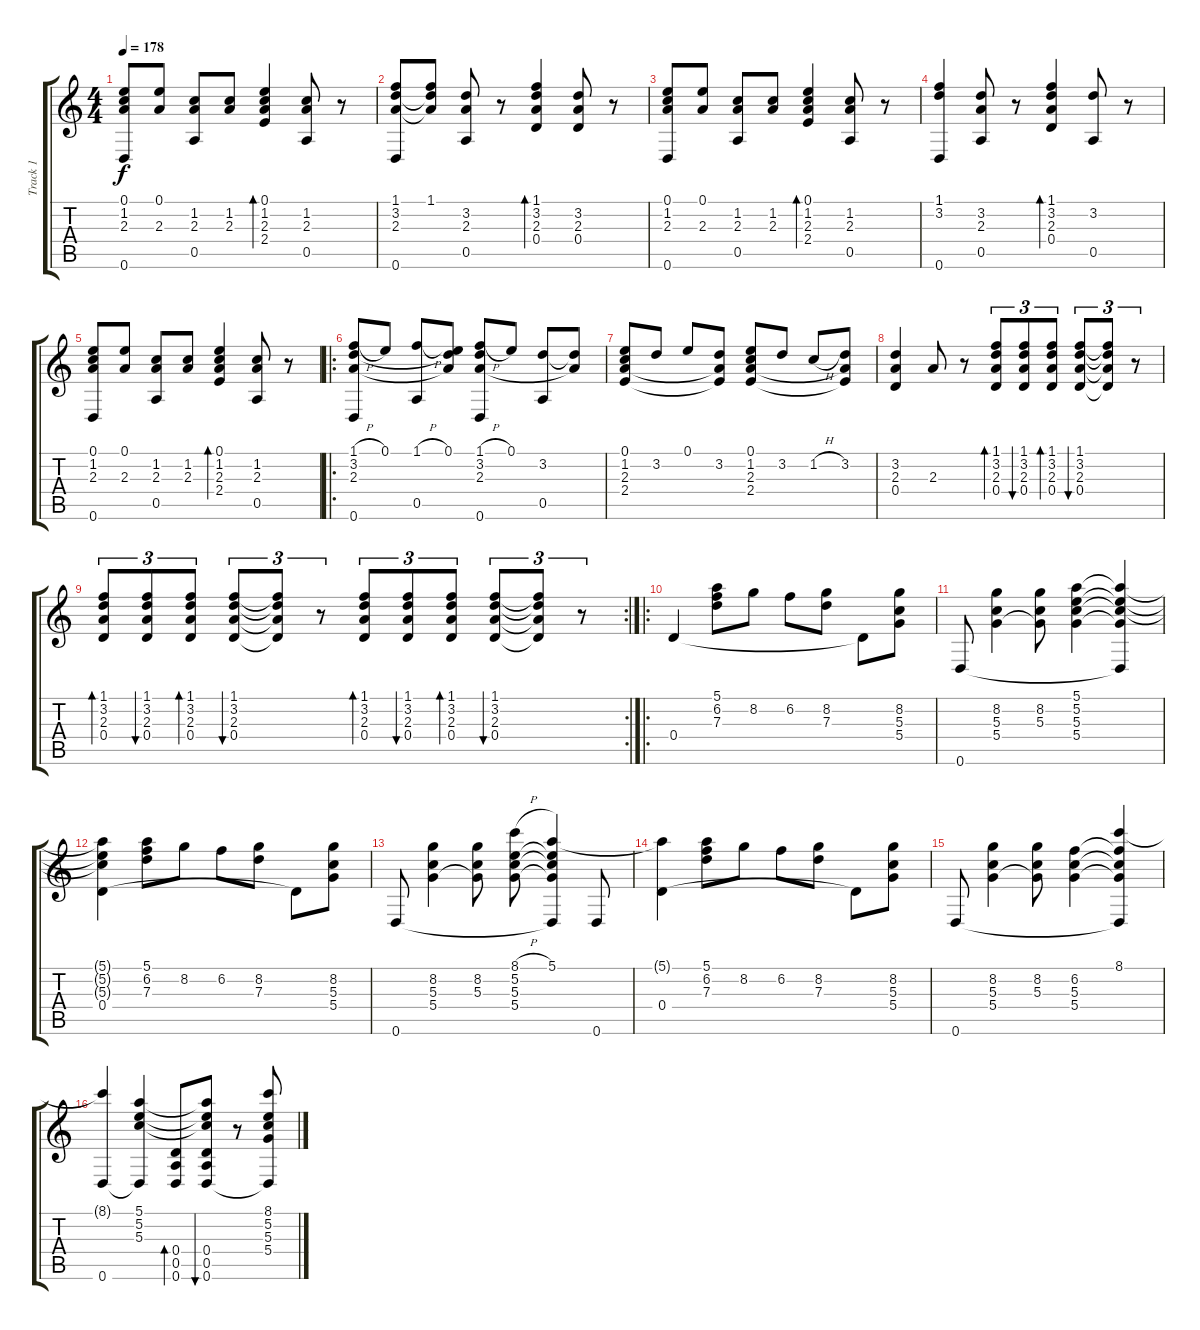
\track ("Track 1" "Track 1") {instrument acousticguitarsteel}
\staff {score tabs}
\tuning (E4 B3 G3 D3 A2 D2) {hide}
\ts (4 4)
\tempo 178
\clef g2
\ks c
(0.1 1.2 2.3 0.6).8{dy f} (0.1 2.3).8 (1.2 2.3 0.5).8 (1.2 2.3).8 (0.1 1.2 2.3 2.4).4{bd 60} (1.2 2.3 0.5).8 r.8 |
(1.1 3.2 2.3 0.6).8 (1.1 3.2{t} 2.3{t}).8 (3.2 2.3 0.5).8 r.8 (1.1 3.2 2.3 0.4).4{bd 60} (3.2 2.3 0.4).8 r.8 |
(0.1 1.2 2.3 0.6).8 (0.1 2.3).8 (1.2 2.3 0.5).8 (1.2 2.3).8 (0.1 1.2 2.3 2.4).4{bd 60} (1.2 2.3 0.5).8 r.8 |
(1.1 3.2 0.6).4 (3.2 2.3 0.5).8 r.8 (1.1 3.2 2.3 0.4).4{bd 60} (3.2 0.5).8 r.8 |
(0.1 1.2 2.3 0.6).8 (0.1 2.3).8 (1.2 2.3 0.5).8 (1.2 2.3).8 (0.1 1.2 2.3 2.4).4{bd 60} (1.2 2.3 0.5).8 r.8 |
\ro
(1.1{h} 3.2 2.3 0.6).8 0.1.8 (1.1{h} 0.5).8 (0.1 3.2{t} 2.3{t}).8 (1.1{h} 3.2 2.3 0.6).8 0.1.8 (3.2 0.5).8 (3.2{t} 2.3{t}).8 |
(0.1 1.2 2.3 2.4).8 3.2.8 0.1.8 (3.2 2.3{t} 2.4{t}).8 (0.1 1.2 2.3 2.4).8 3.2.8 1.2{h}.8 (3.2 2.3{t} 2.4{t}).8 |
(3.2 2.3 0.4).4 2.3.8 r.8 (1.1 3.2 2.3 0.4).8{tu (3 2) bd 60} (1.1 3.2 2.3 0.4).8{tu (3 2) bu 60} (1.1 3.2 2.3 0.4).8{tu (3 2) bd 60} (1.1 3.2 2.3 0.4).8{tu (3 2) bu 60} (1.1{t} 3.2{t} 2.3{t} 0.4{t}).8{tu (3 2)} r.8{tu (3 2)} |
\rc 2
(1.1 3.2 2.3 0.4).8{tu (3 2) bd 60} (1.1 3.2 2.3 0.4).8{tu (3 2) bu 60} (1.1 3.2 2.3 0.4).8{tu (3 2) bd 60} (1.1 3.2 2.3 0.4).8{tu (3 2) bu 60} (1.1{t} 3.2{t} 2.3{t} 0.4{t}).8{tu (3 2)} r.8{tu (3 2)} (1.1 3.2 2.3 0.4).8{tu (3 2) bd 60} (1.1 3.2 2.3 0.4).8{tu (3 2) bu 60} (1.1 3.2 2.3 0.4).8{tu (3 2) bd 60} (1.1 3.2 2.3 0.4).8{tu (3 2) bu 60} (1.1{t} 3.2{t} 2.3{t} 0.4{t}).8{tu (3 2)} r.8{tu (3 2)} |
\ro
0.4.4 (5.1 6.2 7.3).8 8.2.8 6.2.8 (8.2 7.3).8 0.4{t}.8 (8.2 5.3 5.4).8 |
0.6.8 (8.2 5.3 5.4).4 (8.2 5.3 5.4{t}).8 (5.1 5.2 5.3 5.4).4 (5.1{t} 5.2{t} 5.3{t} 5.4{t} 0.6{t}).4 |
(5.1{t} 5.2{t} 5.3{t} 0.4).4 (5.1 6.2 7.3).8 8.2.8 6.2.8 (8.2 7.3).8 0.4{t}.8 (8.2 5.3 5.4).8 |
0.6.8 (8.2 5.3 5.4).4 (8.2 5.3 5.4{t}).8 (8.1{h} 5.2 5.3 5.4).8 (5.1 5.2{t} 5.3{t} 5.4{t} 0.6{t}).4 0.6.8 |
(5.1{t} 0.4).4 (5.1 6.2 7.3).8 8.2.8 6.2.8 (8.2 7.3).8 0.4{t}.8 (8.2 5.3 5.4).8 |
0.6.8 (8.2 5.3 5.4).4 (8.2 5.3 5.4{t}).8 (6.2 5.3 5.4).4 (8.1 6.2{t} 5.3{t} 5.4{t} 0.6{t}).4 |
(8.1{t} 0.6).4 (5.1 5.2 5.3 0.6{t}).4 (0.4 0.5 0.6).8{bd 60} (5.1{t} 5.2{t} 5.3{t} 0.4 0.5 0.6).8{bu 60} r.8 (8.1 5.2 5.3 5.4 0.6{t}).8
